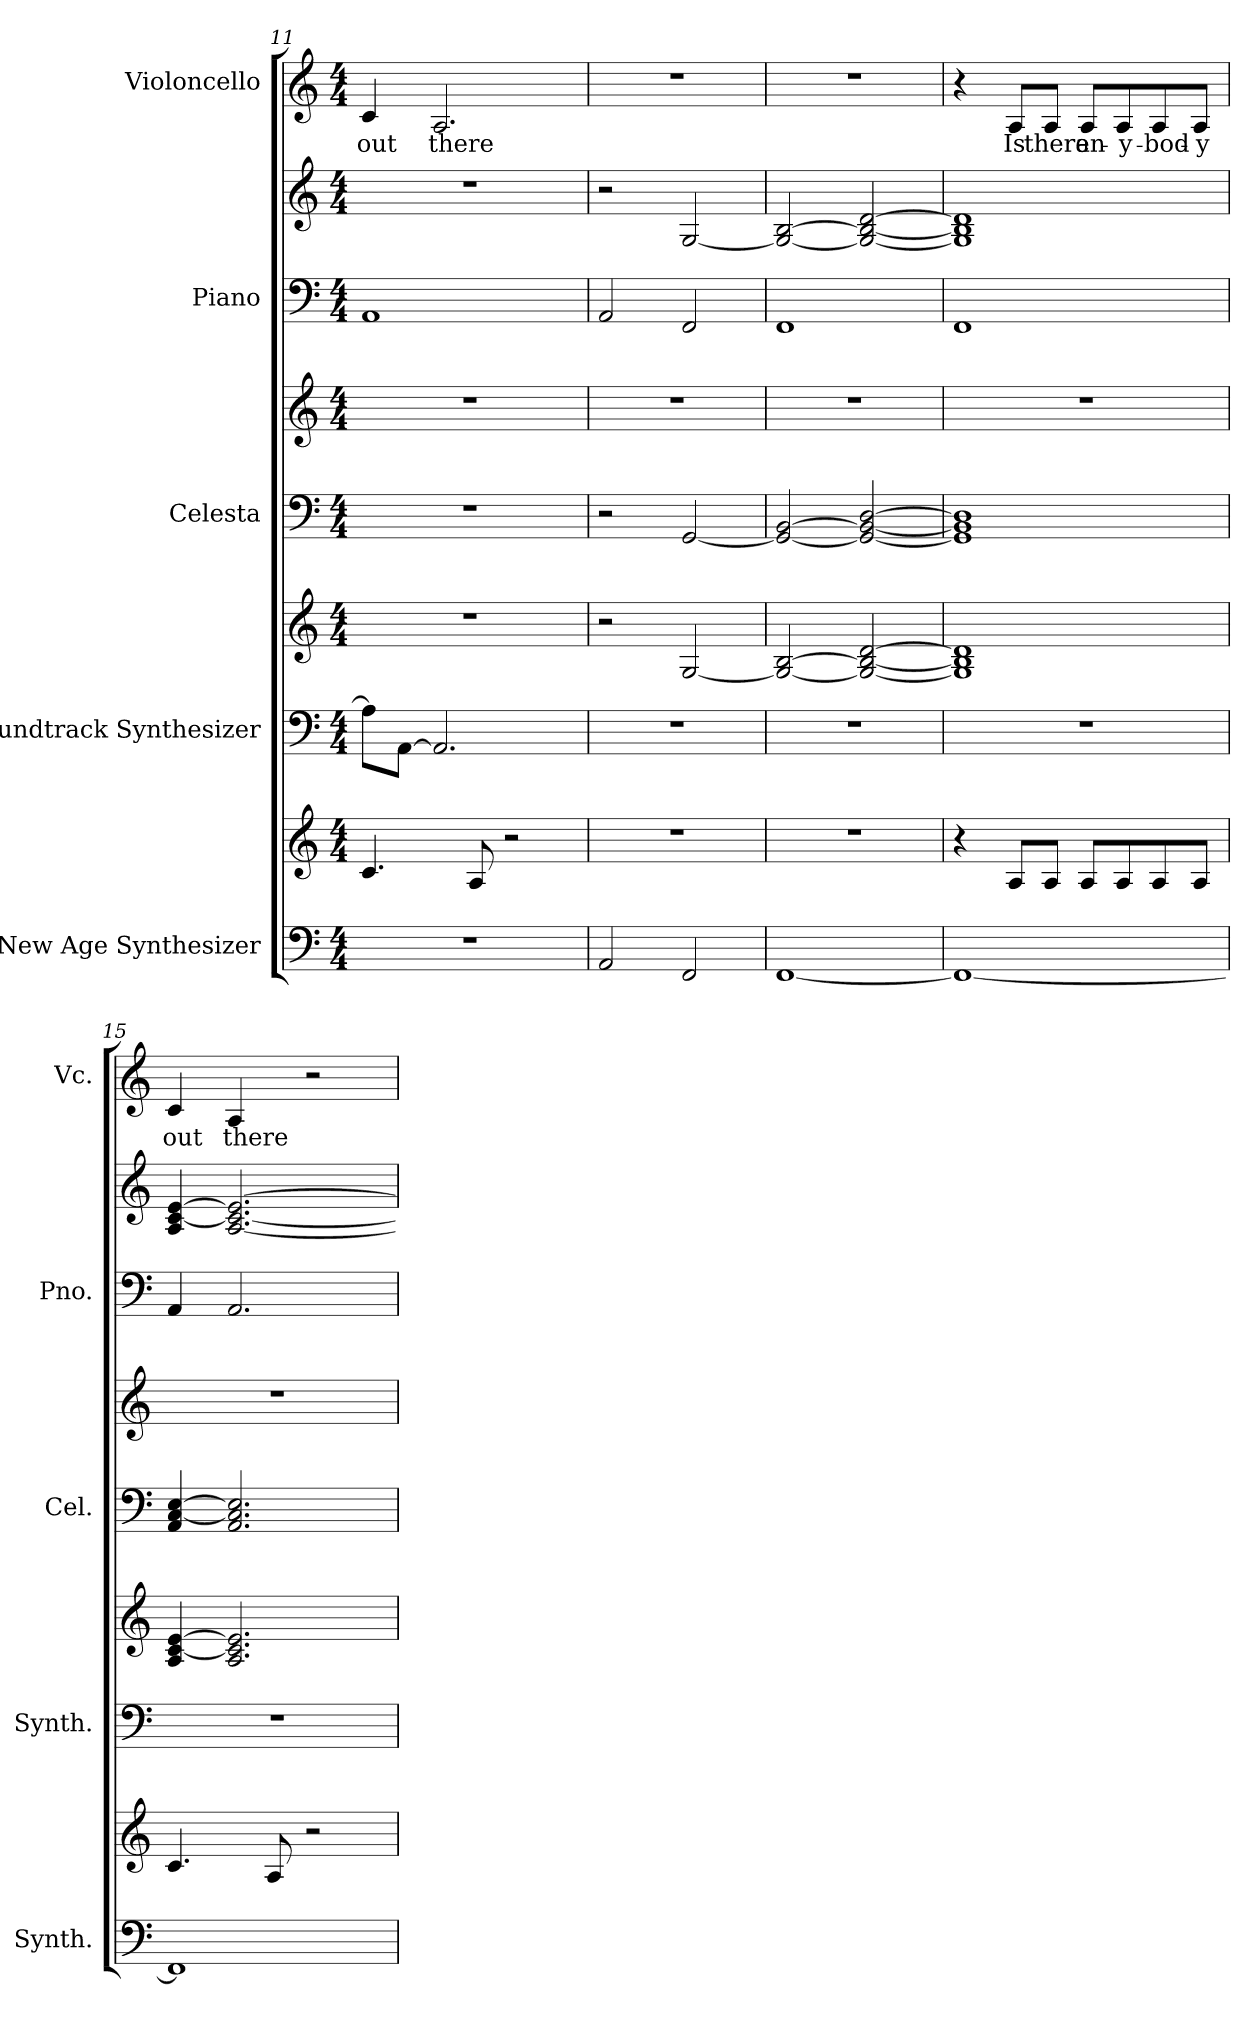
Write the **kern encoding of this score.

**kern	**kern	**kern	**kern	**kern	**kern	**kern	**kern	**kern	**text
*part5	*part5	*part4	*part4	*part3	*part3	*part2	*part2	*part1	*part1
*staff9	*staff8	*staff7	*staff6	*staff5	*staff4	*staff3	*staff2	*staff1	*staff1
*I"New Age Synthesizer	*	*I"Soundtrack Synthesizer	*	*I"Celesta	*	*I"Piano	*	*I"Violoncello	*
*I'Synth.	*	*I'Synth.	*	*I'Cel.	*	*I'Pno.	*	*I'Vc.	*
*clefF4	*clefG2	*clefF4	*clefG2	*clefF4	*clefG2	*clefF4	*clefG2	*clefG2	*
*	*	*	*	*ITrd-7c-12	*ITrd-7c-12	*	*	*	*
*k[]	*k[]	*k[]	*k[]	*k[]	*k[]	*k[]	*k[]	*k[]	*
*M4/4	*M4/4	*M4/4	*M4/4	*M4/4	*M4/4	*M4/4	*M4/4	*M4/4	*
=11	=11	=11	=11	=11	=11	=11	=11	=11	=11
1r	4.c/	8A\L]	1r	1r	1r	1AA	1r	4c/	out
.	.	[8AA\J	.	.	.	.	.	.	.
.	.	2.AA/]	.	.	.	.	.	2.A/	there
.	8A/	.	.	.	.	.	.	.	.
.	2r	.	.	.	.	.	.	.	.
=12	=12	=12	=12	=12	=12	=12	=12	=12	=12
2AA/	1r	1r	2r	2r	1r	2AA/	2r	1r	.
2FF/	.	.	[2G/	[2G/	.	2FF/	[2G/	.	.
=13	=13	=13	=13	=13	=13	=13	=13	=13	=13
[1FF	1r	1r	2G/_ [2B/	2G/_ [2B/	1r	1FF	2G/_ [2B/	1r	.
.	.	.	2G/_ 2B/_ [2d/	2G/_ 2B/_ [2d/	.	.	2G/_ 2B/_ [2d/	.	.
=14	=14	=14	=14	=14	=14	=14	=14	=14	=14
1FF_	4r	1r	1G] 1B] 1d]	1G] 1B] 1d]	1r	1FF	1G] 1B] 1d]	4r	.
.	8A/L	.	.	.	.	.	.	8A/L	Is
.	8A/J	.	.	.	.	.	.	8A/J	there
.	8A/L	.	.	.	.	.	.	8A/L	an-
.	8A/	.	.	.	.	.	.	8A/	-y-
.	8A/	.	.	.	.	.	.	8A/	-bod-
.	8A/J	.	.	.	.	.	.	8A/J	-y
=15	=15	=15	=15	=15	=15	=15	=15	=15	=15
1FF]	4.c/	1r	4A/ [4c/ [4e/	4A/ [4c/ [4e/	1r	4AA/	4A/ [4c/ [4e/	4c/	out
.	.	.	2.A/ 2.c/] 2.e/]	2.A/ 2.c/] 2.e/]	.	2.AA/	[2.A/ 2.c/_ 2.e/_	4A/	there
.	8A/	.	.	.	.	.	.	.	.
.	2r	.	.	.	.	.	.	2r	.
=	=	=	=	=	=	=	=	=	=
*-	*-	*-	*-	*-	*-	*-	*-	*-	*-
